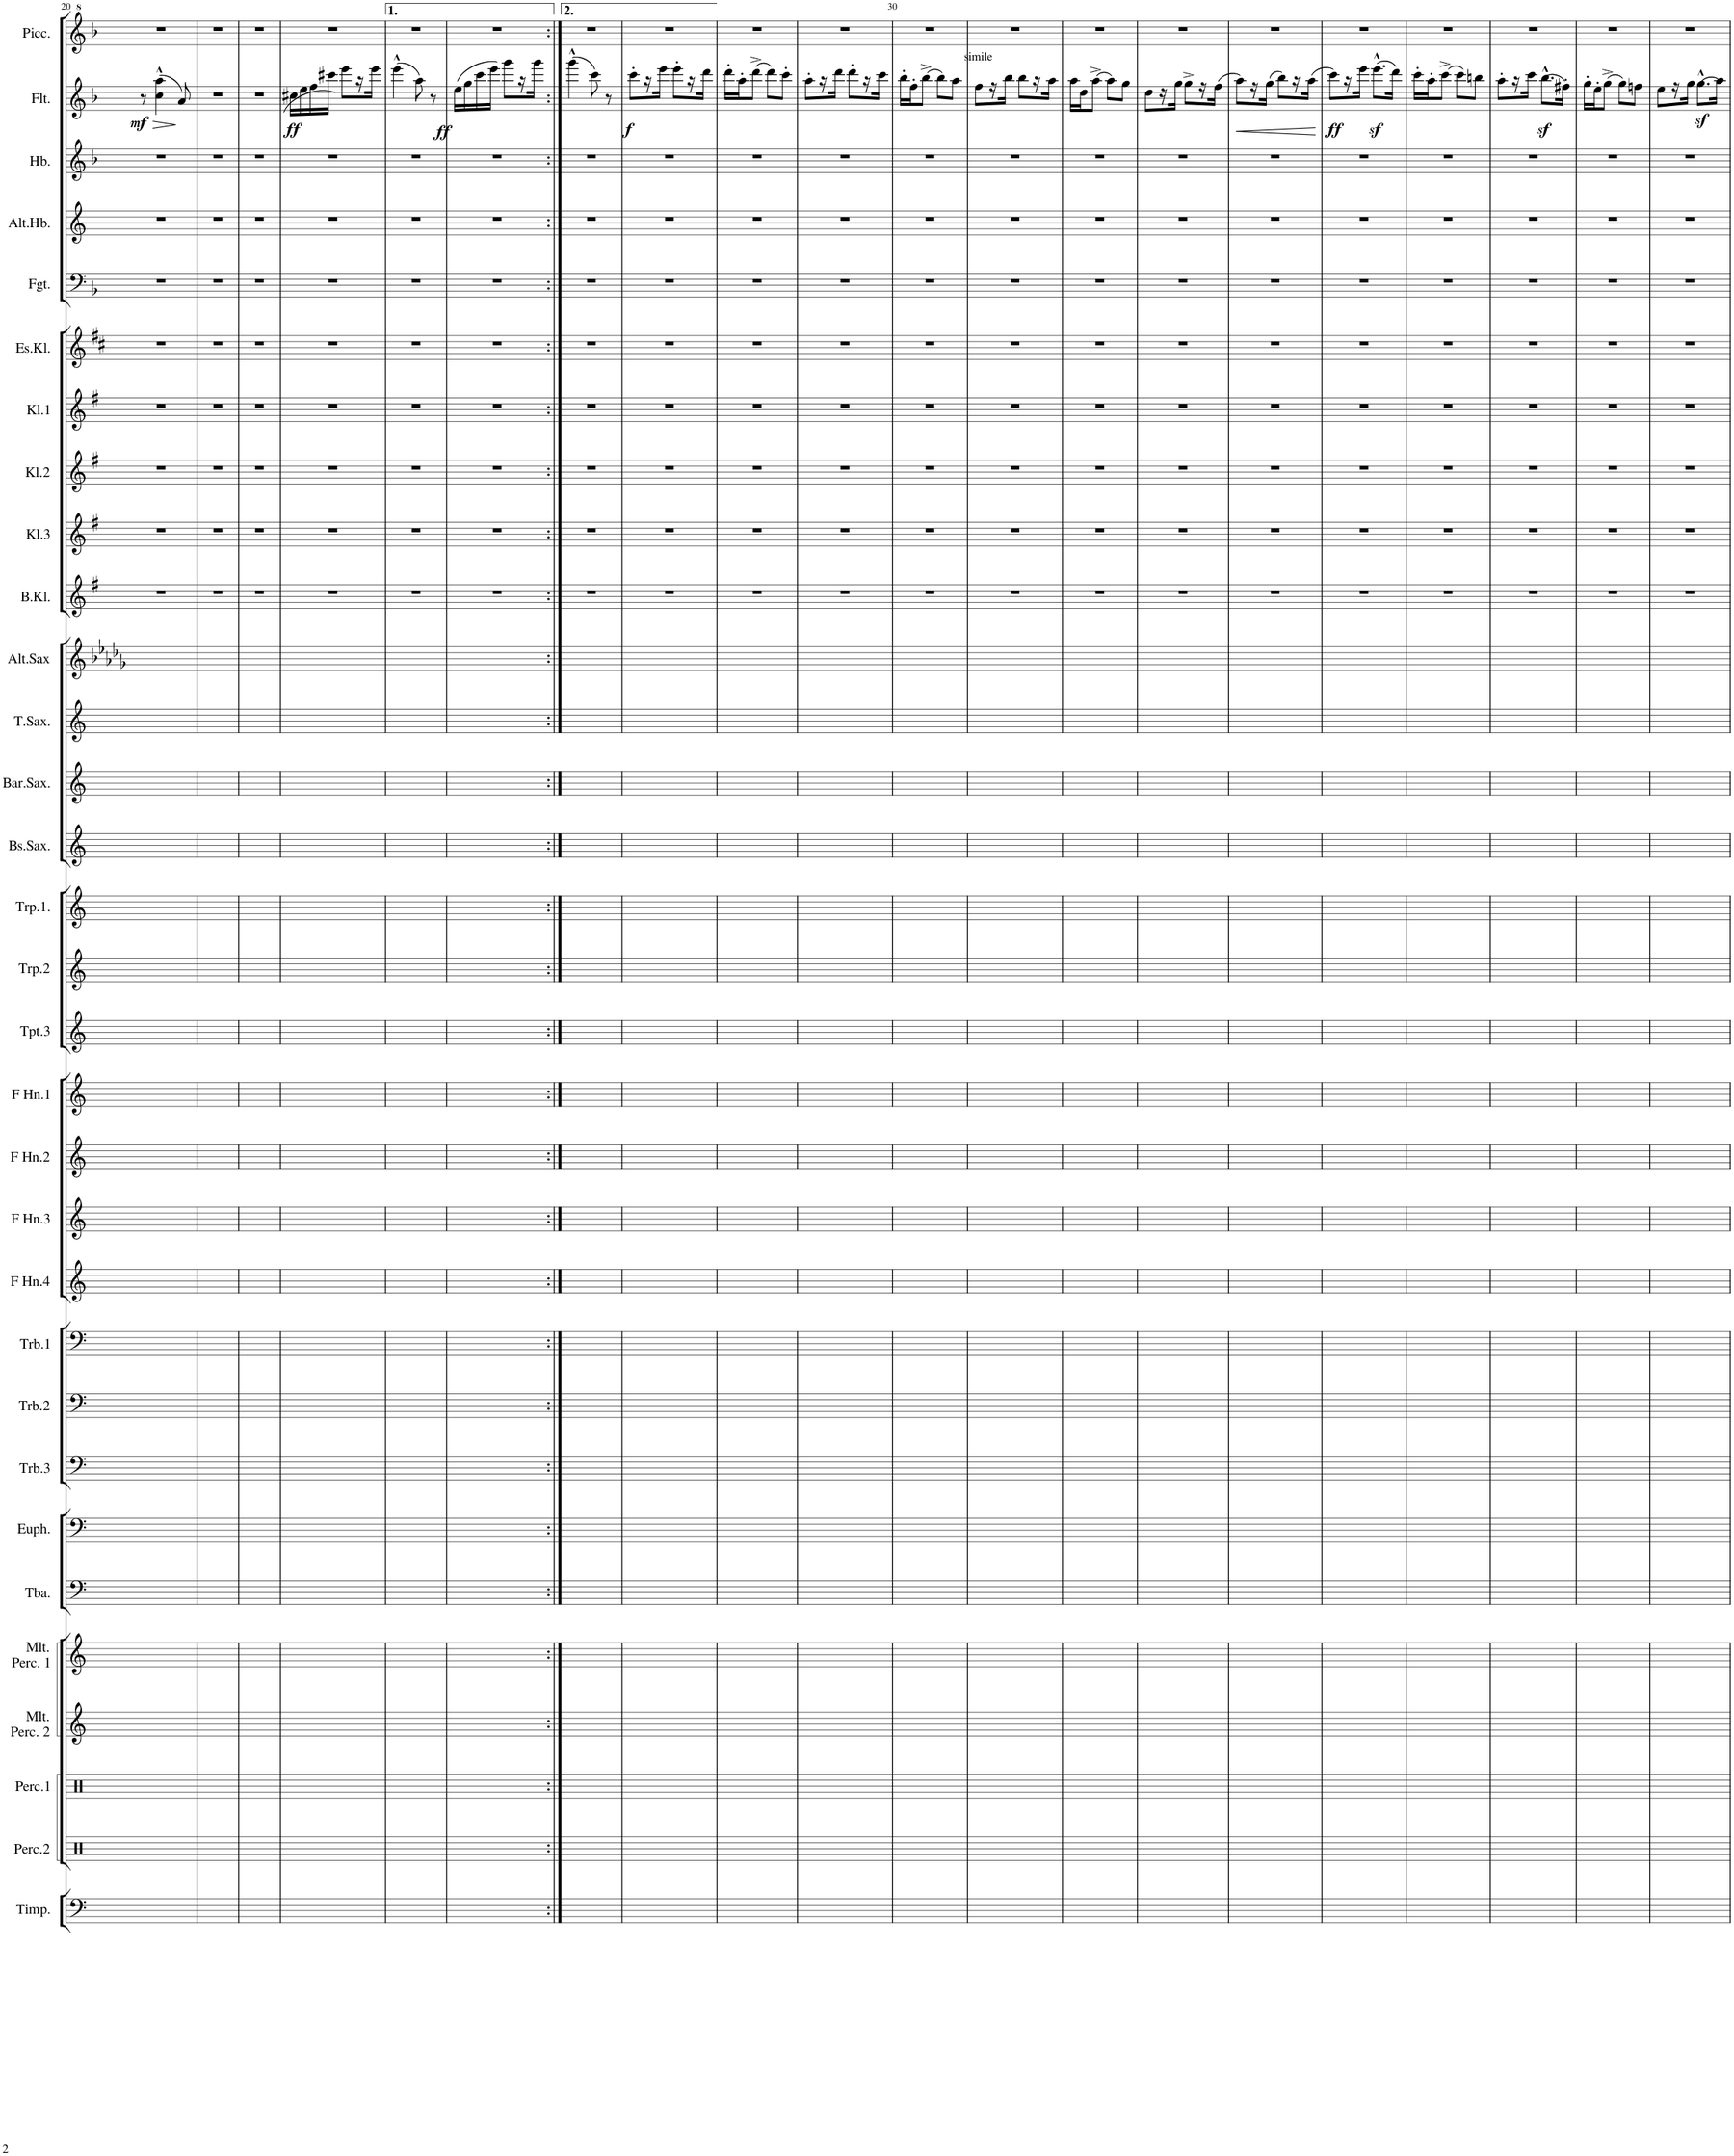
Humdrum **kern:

**kern	**kern	**kern	**kern	**kern	**kern	**kern	**kern	**kern	**kern	**kern	**kern	**kern	**kern	**kern	**kern	**kern	**kern	**kern	**kern	**kern	**kern	**kern	**kern	**kern	**kern	**kern	**kern	**kern	**kern	**dynam	**kern
*part31	*part30	*part29	*part28	*part27	*part26	*part25	*part24	*part23	*part22	*part21	*part20	*part19	*part18	*part17	*part16	*part15	*part14	*part13	*part12	*part11	*part10	*part9	*part8	*part7	*part6	*part5	*part4	*part3	*part2	*part2	*part1
*staff31	*staff30	*staff29	*staff28	*staff27	*staff26	*staff25	*staff24	*staff23	*staff22	*staff21	*staff20	*staff19	*staff18	*staff17	*staff16	*staff15	*staff14	*staff13	*staff12	*staff11	*staff10	*staff9	*staff8	*staff7	*staff6	*staff5	*staff4	*staff3	*staff2	*staff2	*staff1
*I"Timpani	*I"Percussion 2 Toms, Hi-Hat, Bongos, Triangle	*I"Percussion 1 Bass Drum, Snare Drum, Mark Tree	*I"Mallet Percussion 2 Xylophone, Glockenspiel	*I"Mallet Percussion 1 Vibraphone, Marimba	*I"Tuba Bass	*I"Euphonium	*I"Trombone 3	*I"Trombone 2	*I"Trombone 1	*I"Hoorn in F 4	*I"Hoorn in F 3	*I"Hoorn in F 2	*I"Hoorn in F 1	*I"Trompet 3	*I"Trompet 2	*I"Trompet 1	*I"Bas Sax	*I"Bariton Sax	*I"Tenor Sax	*I"Alt Sax	*I"Bas Klarinet	*I"Klarinet 3	*I"Klarinet 2	*I"Klarinet 1	*I"Es Klarinet	*I"Fagot	*I"Alt hobo	*I"Hobo	*I"Fluit	*	*I"Piccolo
*I'Timp.	*I'Perc.2	*I'Perc.1	*I'Mlt.  Perc. 2	*I'Mlt.  Perc. 1	*I'Tba.	*I'Euph.	*I'Trb.3	*I'Trb.2	*I'Trb.1	*	*	*	*	*I'Tpt.3	*I'Trp.2	*I'Trp.1.	*I'Bs.Sax.	*I'Bar.Sax.	*I'T.Sax.	*I'Alt.Sax	*I'B.Kl.	*I'Kl.3	*I'Kl.2	*I'Kl.1	*I'Es.Kl.	*I'Fgt.	*I'Alt.Hb.	*I'Hb.	*I'Flt.	*	*I'Picc.
!!LO:PB:g=z
*clefF4	*clefX	*clefX	*clefG2	*clefG2	*clefF4	*clefF4	*clefF4	*clefF4	*clefF4	*clefG2	*clefG2	*clefG2	*clefG2	*clefG2	*clefG2	*clefG2	*clefG2	*clefG2	*clefG2	*clefG2	*clefG2	*clefG2	*clefG2	*clefG2	*clefG2	*clefF4	*clefG2	*clefG2	*clefG2	*	*clefG^2
*	*	*	*	*Trd-14c-24	*	*	*	*	*	*Trd4c7	*Trd4c7	*Trd4c7	*Trd4c7	*Trd1c2	*Trd1c2	*Trd1c2	*Trd12c21	*Trd12c21	*Trd8c14	*Trd5c9	*Trd8c14	*Trd1c2	*Trd1c2	*Trd1c2	*Trd1c2	*	*Trd4c7	*	*	*	*Trd-7c-12
*k[]	*k[]	*k[]	*k[]	*k[]	*k[]	*k[]	*k[]	*k[]	*k[]	*k[]	*k[]	*k[]	*k[]	*k[]	*k[]	*k[]	*k[]	*k[]	*k[]	*k[b-e-a-d-g-]	*k[f#]	*k[f#]	*k[f#]	*k[f#]	*k[f#c#]	*k[b-]	*k[]	*k[b-]	*k[b-]	*	*k[b-]
*	*	*	*	*	*	*	*	*	*	*	*	*	*	*	*	*	*	*	*	*M2/4	*M2/4	*M2/4	*M2/4	*M2/4	*M2/4	*M2/4	*M2/4	*M2/4	*M2/4	*	*M2/4
=20	=20	=20	=20	=20	=20	=20	=20	=20	=20	=20	=20	=20	=20	=20	=20	=20	=20	=20	=20	=20	=20	=20	=20	=20	=20	=20	=20	=20	=20	=20	=20
!	!	!	!	!	!	!	!	!	!	!	!	!	!	!	!	!	!	!	!	!	!	!	!	!	!	!	!	!	!	!LO:HP:b	!
!	!	!	!	!	!	!	!	!	!	!	!	!	!	!	!	!	!	!	!	!	!	!	!	!	!	!	!	!	!	!LO:DY:n=1:b	!
1r	1r	1r	1r	1r	1r	1r	1r	1r	1r	1r	1r	1r	1r	1r	1r	1r	1r	1r	1r	2r	2r	2r	2r	2r	2r	2r	2r	2r	8r	> mf	2r
.	.	.	.	.	.	.	.	.	.	.	.	.	.	.	.	.	.	.	.	.	.	.	.	.	.	.	.	.	(4cc\^^ 4aa\^^	.	.
.	.	.	.	.	.	.	.	.	.	.	.	.	.	.	.	.	.	.	.	.	.	.	.	.	.	.	.	.	8a/)	.	.
.	.	.	.	.	.	.	.	.	.	.	.	.	.	.	.	.	.	.	.	2ryy	2ryy	2ryy	2ryy	2ryy	2ryy	2ryy	2ryy	2ryy	2ryy	]	2ryy
=21	=21	=21	=21	=21	=21	=21	=21	=21	=21	=21	=21	=21	=21	=21	=21	=21	=21	=21	=21	=21	=21	=21	=21	=21	=21	=21	=21	=21	=21	=21	=21
1r	1r	1r	1r	1r	1r	1r	1r	1r	1r	1r	1r	1r	1r	1r	1r	1r	1r	1r	1r	2r	2r	2r	2r	2r	2r	2r	2r	2r	2r	.	2r
.	.	.	.	.	.	.	.	.	.	.	.	.	.	.	.	.	.	.	.	2ryy	2ryy	2ryy	2ryy	2ryy	2ryy	2ryy	2ryy	2ryy	2ryy	.	2ryy
=22	=22	=22	=22	=22	=22	=22	=22	=22	=22	=22	=22	=22	=22	=22	=22	=22	=22	=22	=22	=22	=22	=22	=22	=22	=22	=22	=22	=22	=22	=22	=22
1r	1r	1r	1r	1r	1r	1r	1r	1r	1r	1r	1r	1r	1r	1r	1r	1r	1r	1r	1r	2r	2r	2r	2r	2r	2r	2r	2r	2r	2r	.	2r
.	.	.	.	.	.	.	.	.	.	.	.	.	.	.	.	.	.	.	.	2ryy	2ryy	2ryy	2ryy	2ryy	2ryy	2ryy	2ryy	2ryy	2ryy	.	2ryy
=23	=23	=23	=23	=23	=23	=23	=23	=23	=23	=23	=23	=23	=23	=23	=23	=23	=23	=23	=23	=23	=23	=23	=23	=23	=23	=23	=23	=23	=23	=23	=23
!	!	!	!	!	!	!	!	!	!	!	!	!	!	!	!	!	!	!	!	!	!	!	!	!	!	!	!	!	!	!LO:DY:b	!
1r	1r	1r	1r	1r	1r	1r	1r	1r	1r	1r	1r	1r	1r	1r	1r	1r	1r	1r	1r	2r	2r	2r	2r	2r	2r	2r	2r	2r	(16cc#X\LL	ff	2r
.	.	.	.	.	.	.	.	.	.	.	.	.	.	.	.	.	.	.	.	.	.	.	.	.	.	.	.	.	16ee\	.	.
.	.	.	.	.	.	.	.	.	.	.	.	.	.	.	.	.	.	.	.	.	.	.	.	.	.	.	.	.	16ff\	.	.
.	.	.	.	.	.	.	.	.	.	.	.	.	.	.	.	.	.	.	.	.	.	.	.	.	.	.	.	.	16ccc#X\JJ	.	.
.	.	.	.	.	.	.	.	.	.	.	.	.	.	.	.	.	.	.	.	.	.	.	.	.	.	.	.	.	8eee\L)	.	.
.	.	.	.	.	.	.	.	.	.	.	.	.	.	.	.	.	.	.	.	.	.	.	.	.	.	.	.	.	16r	.	.
.	.	.	.	.	.	.	.	.	.	.	.	.	.	.	.	.	.	.	.	.	.	.	.	.	.	.	.	.	16eee\JL	.	.
.	.	.	.	.	.	.	.	.	.	.	.	.	.	.	.	.	.	.	.	2ryy	2ryy	2ryy	2ryy	2ryy	2ryy	2ryy	2ryy	2ryy	2ryy	.	2ryy
=24	=24	=24	=24	=24	=24	=24	=24	=24	=24	=24	=24	=24	=24	=24	=24	=24	=24	=24	=24	=24	=24	=24	=24	=24	=24	=24	=24	=24	=24	=24	=24
1r	1r	1r	1r	1r	1r	1r	1r	1r	1r	1r	1r	1r	1r	1r	1r	1r	1r	1r	1r	2r	2r	2r	2r	2r	2r	2r	2r	2r	(4eee^^\	.	2r
.	.	.	.	.	.	.	.	.	.	.	.	.	.	.	.	.	.	.	.	.	.	.	.	.	.	.	.	.	8aa\)	.	.
.	.	.	.	.	.	.	.	.	.	.	.	.	.	.	.	.	.	.	.	.	.	.	.	.	.	.	.	.	8r	.	.
.	.	.	.	.	.	.	.	.	.	.	.	.	.	.	.	.	.	.	.	2ryy	2ryy	2ryy	2ryy	2ryy	2ryy	2ryy	2ryy	2ryy	2ryy	.	2ryy
=25	=25	=25	=25	=25	=25	=25	=25	=25	=25	=25	=25	=25	=25	=25	=25	=25	=25	=25	=25	=25	=25	=25	=25	=25	=25	=25	=25	=25	=25	=25	=25
!	!	!	!	!	!	!	!	!	!	!	!	!	!	!	!	!	!	!	!	!	!	!	!	!	!	!	!	!	!	!LO:DY:b	!
1r	1r	1r	1r	1r	1r	1r	1r	1r	1r	1r	1r	1r	1r	1r	1r	1r	1r	1r	1r	2r	2r	2r	2r	2r	2r	2r	2r	2r	16ee\LL	ff	2r
.	.	.	.	.	.	.	.	.	.	.	.	.	.	.	.	.	.	.	.	.	.	.	.	.	.	.	.	.	(16gg\	.	.
.	.	.	.	.	.	.	.	.	.	.	.	.	.	.	.	.	.	.	.	.	.	.	.	.	.	.	.	.	16ccc\	.	.
.	.	.	.	.	.	.	.	.	.	.	.	.	.	.	.	.	.	.	.	.	.	.	.	.	.	.	.	.	16eee\JJ	.	.
.	.	.	.	.	.	.	.	.	.	.	.	.	.	.	.	.	.	.	.	.	.	.	.	.	.	.	.	.	8ggg\L)	.	.
.	.	.	.	.	.	.	.	.	.	.	.	.	.	.	.	.	.	.	.	.	.	.	.	.	.	.	.	.	16r	.	.
.	.	.	.	.	.	.	.	.	.	.	.	.	.	.	.	.	.	.	.	.	.	.	.	.	.	.	.	.	16ggg\JL	.	.
.	.	.	.	.	.	.	.	.	.	.	.	.	.	.	.	.	.	.	.	2ryy	2ryy	2ryy	2ryy	2ryy	2ryy	2ryy	2ryy	2ryy	2ryy	.	2ryy
=26:|!	=26:|!	=26:|!	=26:|!	=26:|!	=26:|!	=26:|!	=26:|!	=26:|!	=26:|!	=26:|!	=26:|!	=26:|!	=26:|!	=26:|!	=26:|!	=26:|!	=26:|!	=26:|!	=26:|!	=26:|!	=26:|!	=26:|!	=26:|!	=26:|!	=26:|!	=26:|!	=26:|!	=26:|!	=26:|!	=26:|!	=26:|!
1r	1r	1r	1r	1r	1r	1r	1r	1r	1r	1r	1r	1r	1r	1r	1r	1r	1r	1r	1r	2r	2r	2r	2r	2r	2r	2r	2r	2r	(4ggg^^\	.	2r
.	.	.	.	.	.	.	.	.	.	.	.	.	.	.	.	.	.	.	.	.	.	.	.	.	.	.	.	.	8ccc\)	.	.
.	.	.	.	.	.	.	.	.	.	.	.	.	.	.	.	.	.	.	.	.	.	.	.	.	.	.	.	.	8r	.	.
.	.	.	.	.	.	.	.	.	.	.	.	.	.	.	.	.	.	.	.	2ryy	2ryy	2ryy	2ryy	2ryy	2ryy	2ryy	2ryy	2ryy	2ryy	.	2ryy
=27	=27	=27	=27	=27	=27	=27	=27	=27	=27	=27	=27	=27	=27	=27	=27	=27	=27	=27	=27	=27	=27	=27	=27	=27	=27	=27	=27	=27	=27	=27	=27
!	!	!	!	!	!	!	!	!	!	!	!	!	!	!	!	!	!	!	!	!	!	!	!	!	!	!	!	!	!	!LO:DY:b	!
1r	1r	1r	1r	1r	1r	1r	1r	1r	1r	1r	1r	1r	1r	1r	1r	1r	1r	1r	1r	2r	2r	2r	2r	2r	2r	2r	2r	2r	8ccc'\L	f	2r
.	.	.	.	.	.	.	.	.	.	.	.	.	.	.	.	.	.	.	.	.	.	.	.	.	.	.	.	.	16r	.	.
.	.	.	.	.	.	.	.	.	.	.	.	.	.	.	.	.	.	.	.	.	.	.	.	.	.	.	.	.	16eee\JL	.	.
.	.	.	.	.	.	.	.	.	.	.	.	.	.	.	.	.	.	.	.	.	.	.	.	.	.	.	.	.	8eee'\L	.	.
.	.	.	.	.	.	.	.	.	.	.	.	.	.	.	.	.	.	.	.	.	.	.	.	.	.	.	.	.	16r	.	.
.	.	.	.	.	.	.	.	.	.	.	.	.	.	.	.	.	.	.	.	.	.	.	.	.	.	.	.	.	16ddd\JL	.	.
.	.	.	.	.	.	.	.	.	.	.	.	.	.	.	.	.	.	.	.	2ryy	2ryy	2ryy	2ryy	2ryy	2ryy	2ryy	2ryy	2ryy	2ryy	.	2ryy
=28	=28	=28	=28	=28	=28	=28	=28	=28	=28	=28	=28	=28	=28	=28	=28	=28	=28	=28	=28	=28	=28	=28	=28	=28	=28	=28	=28	=28	=28	=28	=28
1r	1r	1r	1r	1r	1r	1r	1r	1r	1r	1r	1r	1r	1r	1r	1r	1r	1r	1r	1r	2r	2r	2r	2r	2r	2r	2r	2r	2r	16ddd'\LL	.	2r
.	.	.	.	.	.	.	.	.	.	.	.	.	.	.	.	.	.	.	.	.	.	.	.	.	.	.	.	.	16aa'\J	.	.
.	.	.	.	.	.	.	.	.	.	.	.	.	.	.	.	.	.	.	.	.	.	.	.	.	.	.	.	.	(8ddd^\J	.	.
.	.	.	.	.	.	.	.	.	.	.	.	.	.	.	.	.	.	.	.	.	.	.	.	.	.	.	.	.	8ddd\L)	.	.
.	.	.	.	.	.	.	.	.	.	.	.	.	.	.	.	.	.	.	.	.	.	.	.	.	.	.	.	.	8ccc'\J	.	.
.	.	.	.	.	.	.	.	.	.	.	.	.	.	.	.	.	.	.	.	2ryy	2ryy	2ryy	2ryy	2ryy	2ryy	2ryy	2ryy	2ryy	2ryy	.	2ryy
=29	=29	=29	=29	=29	=29	=29	=29	=29	=29	=29	=29	=29	=29	=29	=29	=29	=29	=29	=29	=29	=29	=29	=29	=29	=29	=29	=29	=29	=29	=29	=29
1r	1r	1r	1r	1r	1r	1r	1r	1r	1r	1r	1r	1r	1r	1r	1r	1r	1r	1r	1r	2r	2r	2r	2r	2r	2r	2r	2r	2r	8aa'\L	.	2r
.	.	.	.	.	.	.	.	.	.	.	.	.	.	.	.	.	.	.	.	.	.	.	.	.	.	.	.	.	16r	.	.
.	.	.	.	.	.	.	.	.	.	.	.	.	.	.	.	.	.	.	.	.	.	.	.	.	.	.	.	.	16ddd\JL	.	.
.	.	.	.	.	.	.	.	.	.	.	.	.	.	.	.	.	.	.	.	.	.	.	.	.	.	.	.	.	8ddd'\L	.	.
.	.	.	.	.	.	.	.	.	.	.	.	.	.	.	.	.	.	.	.	.	.	.	.	.	.	.	.	.	16r	.	.
.	.	.	.	.	.	.	.	.	.	.	.	.	.	.	.	.	.	.	.	.	.	.	.	.	.	.	.	.	16ccc\JL	.	.
.	.	.	.	.	.	.	.	.	.	.	.	.	.	.	.	.	.	.	.	2ryy	2ryy	2ryy	2ryy	2ryy	2ryy	2ryy	2ryy	2ryy	2ryy	.	2ryy
=30	=30	=30	=30	=30	=30	=30	=30	=30	=30	=30	=30	=30	=30	=30	=30	=30	=30	=30	=30	=30	=30	=30	=30	=30	=30	=30	=30	=30	=30	=30	=30
1r	1r	1r	1r	1r	1r	1r	1r	1r	1r	1r	1r	1r	1r	1r	1r	1r	1r	1r	1r	2r	2r	2r	2r	2r	2r	2r	2r	2r	16bb-'\LL	.	2r
.	.	.	.	.	.	.	.	.	.	.	.	.	.	.	.	.	.	.	.	.	.	.	.	.	.	.	.	.	16ff'\J	.	.
!	!	!	!	!	!	!	!	!	!	!	!	!	!	!	!	!	!	!	!	!	!	!	!	!	!	!	!	!	!LO:TX:a:t=simile	!	!
.	.	.	.	.	.	.	.	.	.	.	.	.	.	.	.	.	.	.	.	.	.	.	.	.	.	.	.	.	(8bb-^\J	.	.
.	.	.	.	.	.	.	.	.	.	.	.	.	.	.	.	.	.	.	.	.	.	.	.	.	.	.	.	.	8bb-\L)	.	.
.	.	.	.	.	.	.	.	.	.	.	.	.	.	.	.	.	.	.	.	.	.	.	.	.	.	.	.	.	8aa\J	.	.
.	.	.	.	.	.	.	.	.	.	.	.	.	.	.	.	.	.	.	.	2ryy	2ryy	2ryy	2ryy	2ryy	2ryy	2ryy	2ryy	2ryy	2ryy	.	2ryy
=31	=31	=31	=31	=31	=31	=31	=31	=31	=31	=31	=31	=31	=31	=31	=31	=31	=31	=31	=31	=31	=31	=31	=31	=31	=31	=31	=31	=31	=31	=31	=31
1r	1r	1r	1r	1r	1r	1r	1r	1r	1r	1r	1r	1r	1r	1r	1r	1r	1r	1r	1r	2r	2r	2r	2r	2r	2r	2r	2r	2r	8ff\L	.	2r
.	.	.	.	.	.	.	.	.	.	.	.	.	.	.	.	.	.	.	.	.	.	.	.	.	.	.	.	.	16r	.	.
.	.	.	.	.	.	.	.	.	.	.	.	.	.	.	.	.	.	.	.	.	.	.	.	.	.	.	.	.	16bb-\JL	.	.
.	.	.	.	.	.	.	.	.	.	.	.	.	.	.	.	.	.	.	.	.	.	.	.	.	.	.	.	.	8bb-\L	.	.
.	.	.	.	.	.	.	.	.	.	.	.	.	.	.	.	.	.	.	.	.	.	.	.	.	.	.	.	.	16r	.	.
.	.	.	.	.	.	.	.	.	.	.	.	.	.	.	.	.	.	.	.	.	.	.	.	.	.	.	.	.	16aa\JL	.	.
.	.	.	.	.	.	.	.	.	.	.	.	.	.	.	.	.	.	.	.	2ryy	2ryy	2ryy	2ryy	2ryy	2ryy	2ryy	2ryy	2ryy	2ryy	.	2ryy
=32	=32	=32	=32	=32	=32	=32	=32	=32	=32	=32	=32	=32	=32	=32	=32	=32	=32	=32	=32	=32	=32	=32	=32	=32	=32	=32	=32	=32	=32	=32	=32
1r	1r	1r	1r	1r	1r	1r	1r	1r	1r	1r	1r	1r	1r	1r	1r	1r	1r	1r	1r	2r	2r	2r	2r	2r	2r	2r	2r	2r	16aa\LL	.	2r
.	.	.	.	.	.	.	.	.	.	.	.	.	.	.	.	.	.	.	.	.	.	.	.	.	.	.	.	.	16dd\J	.	.
.	.	.	.	.	.	.	.	.	.	.	.	.	.	.	.	.	.	.	.	.	.	.	.	.	.	.	.	.	(8aa^\J	.	.
.	.	.	.	.	.	.	.	.	.	.	.	.	.	.	.	.	.	.	.	.	.	.	.	.	.	.	.	.	8aa\L)	.	.
.	.	.	.	.	.	.	.	.	.	.	.	.	.	.	.	.	.	.	.	.	.	.	.	.	.	.	.	.	8gg\J	.	.
.	.	.	.	.	.	.	.	.	.	.	.	.	.	.	.	.	.	.	.	2ryy	2ryy	2ryy	2ryy	2ryy	2ryy	2ryy	2ryy	2ryy	2ryy	.	2ryy
=33	=33	=33	=33	=33	=33	=33	=33	=33	=33	=33	=33	=33	=33	=33	=33	=33	=33	=33	=33	=33	=33	=33	=33	=33	=33	=33	=33	=33	=33	=33	=33
1r	1r	1r	1r	1r	1r	1r	1r	1r	1r	1r	1r	1r	1r	1r	1r	1r	1r	1r	1r	2r	2r	2r	2r	2r	2r	2r	2r	2r	8dd\L	.	2r
.	.	.	.	.	.	.	.	.	.	.	.	.	.	.	.	.	.	.	.	.	.	.	.	.	.	.	.	.	16r	.	.
.	.	.	.	.	.	.	.	.	.	.	.	.	.	.	.	.	.	.	.	.	.	.	.	.	.	.	.	.	16gg\JL	.	.
.	.	.	.	.	.	.	.	.	.	.	.	.	.	.	.	.	.	.	.	.	.	.	.	.	.	.	.	.	8gg^\L	.	.
.	.	.	.	.	.	.	.	.	.	.	.	.	.	.	.	.	.	.	.	.	.	.	.	.	.	.	.	.	16r	.	.
.	.	.	.	.	.	.	.	.	.	.	.	.	.	.	.	.	.	.	.	.	.	.	.	.	.	.	.	.	(16ff\JL	.	.
.	.	.	.	.	.	.	.	.	.	.	.	.	.	.	.	.	.	.	.	2ryy	2ryy	2ryy	2ryy	2ryy	2ryy	2ryy	2ryy	2ryy	2ryy	.	2ryy
=34	=34	=34	=34	=34	=34	=34	=34	=34	=34	=34	=34	=34	=34	=34	=34	=34	=34	=34	=34	=34	=34	=34	=34	=34	=34	=34	=34	=34	=34	=34	=34
!	!	!	!	!	!	!	!	!	!	!	!	!	!	!	!	!	!	!	!	!	!	!	!	!	!	!	!	!	!	!LO:HP:b	!
1r	1r	1r	1r	1r	1r	1r	1r	1r	1r	1r	1r	1r	1r	1r	1r	1r	1r	1r	1r	2r	2r	2r	2r	2r	2r	2r	2r	2r	8aa\L)	<	2r
.	.	.	.	.	.	.	.	.	.	.	.	.	.	.	.	.	.	.	.	.	.	.	.	.	.	.	.	.	16r	.	.
.	.	.	.	.	.	.	.	.	.	.	.	.	.	.	.	.	.	.	.	.	.	.	.	.	.	.	.	.	(16gg\JL	.	.
.	.	.	.	.	.	.	.	.	.	.	.	.	.	.	.	.	.	.	.	.	.	.	.	.	.	.	.	.	8bb-\L)	.	.
.	.	.	.	.	.	.	.	.	.	.	.	.	.	.	.	.	.	.	.	.	.	.	.	.	.	.	.	.	16r	.	.
.	.	.	.	.	.	.	.	.	.	.	.	.	.	.	.	.	.	.	.	.	.	.	.	.	.	.	.	.	(16aa\JL	.	.
.	.	.	.	.	.	.	.	.	.	.	.	.	.	.	.	.	.	.	.	2ryy	2ryy	2ryy	2ryy	2ryy	2ryy	2ryy	2ryy	2ryy	2ryy	[	2ryy
=35	=35	=35	=35	=35	=35	=35	=35	=35	=35	=35	=35	=35	=35	=35	=35	=35	=35	=35	=35	=35	=35	=35	=35	=35	=35	=35	=35	=35	=35	=35	=35
!	!	!	!	!	!	!	!	!	!	!	!	!	!	!	!	!	!	!	!	!	!	!	!	!	!	!	!	!	!	!LO:DY:b	!
1r	1r	1r	1r	1r	1r	1r	1r	1r	1r	1r	1r	1r	1r	1r	1r	1r	1r	1r	1r	2r	2r	2r	2r	2r	2r	2r	2r	2r	8ccc\L)	ff	2r
.	.	.	.	.	.	.	.	.	.	.	.	.	.	.	.	.	.	.	.	.	.	.	.	.	.	.	.	.	16r	.	.
.	.	.	.	.	.	.	.	.	.	.	.	.	.	.	.	.	.	.	.	.	.	.	.	.	.	.	.	.	16eee\JL	.	.
.	.	.	.	.	.	.	.	.	.	.	.	.	.	.	.	.	.	.	.	.	.	.	.	.	.	.	.	.	(8.eeez<^^\L	.	.
.	.	.	.	.	.	.	.	.	.	.	.	.	.	.	.	.	.	.	.	.	.	.	.	.	.	.	.	.	16ddd\JL)	.	.
.	.	.	.	.	.	.	.	.	.	.	.	.	.	.	.	.	.	.	.	2ryy	2ryy	2ryy	2ryy	2ryy	2ryy	2ryy	2ryy	2ryy	2ryy	.	2ryy
=36	=36	=36	=36	=36	=36	=36	=36	=36	=36	=36	=36	=36	=36	=36	=36	=36	=36	=36	=36	=36	=36	=36	=36	=36	=36	=36	=36	=36	=36	=36	=36
1r	1r	1r	1r	1r	1r	1r	1r	1r	1r	1r	1r	1r	1r	1r	1r	1r	1r	1r	1r	2r	2r	2r	2r	2r	2r	2r	2r	2r	16ccc'\LL	.	2r
.	.	.	.	.	.	.	.	.	.	.	.	.	.	.	.	.	.	.	.	.	.	.	.	.	.	.	.	.	16aa'\J	.	.
.	.	.	.	.	.	.	.	.	.	.	.	.	.	.	.	.	.	.	.	.	.	.	.	.	.	.	.	.	(8ccc^\J	.	.
.	.	.	.	.	.	.	.	.	.	.	.	.	.	.	.	.	.	.	.	.	.	.	.	.	.	.	.	.	8ccc\L)	.	.
.	.	.	.	.	.	.	.	.	.	.	.	.	.	.	.	.	.	.	.	.	.	.	.	.	.	.	.	.	8bbn\J	.	.
.	.	.	.	.	.	.	.	.	.	.	.	.	.	.	.	.	.	.	.	2ryy	2ryy	2ryy	2ryy	2ryy	2ryy	2ryy	2ryy	2ryy	2ryy	.	2ryy
=37	=37	=37	=37	=37	=37	=37	=37	=37	=37	=37	=37	=37	=37	=37	=37	=37	=37	=37	=37	=37	=37	=37	=37	=37	=37	=37	=37	=37	=37	=37	=37
1r	1r	1r	1r	1r	1r	1r	1r	1r	1r	1r	1r	1r	1r	1r	1r	1r	1r	1r	1r	2r	2r	2r	2r	2r	2r	2r	2r	2r	8aa'\L	.	2r
.	.	.	.	.	.	.	.	.	.	.	.	.	.	.	.	.	.	.	.	.	.	.	.	.	.	.	.	.	16r	.	.
.	.	.	.	.	.	.	.	.	.	.	.	.	.	.	.	.	.	.	.	.	.	.	.	.	.	.	.	.	16ccc\JL	.	.
.	.	.	.	.	.	.	.	.	.	.	.	.	.	.	.	.	.	.	.	.	.	.	.	.	.	.	.	.	(8.bb-z<^^\L	.	.
.	.	.	.	.	.	.	.	.	.	.	.	.	.	.	.	.	.	.	.	.	.	.	.	.	.	.	.	.	16ff#X'\JL)	.	.
.	.	.	.	.	.	.	.	.	.	.	.	.	.	.	.	.	.	.	.	2ryy	2ryy	2ryy	2ryy	2ryy	2ryy	2ryy	2ryy	2ryy	2ryy	.	2ryy
=38	=38	=38	=38	=38	=38	=38	=38	=38	=38	=38	=38	=38	=38	=38	=38	=38	=38	=38	=38	=38	=38	=38	=38	=38	=38	=38	=38	=38	=38	=38	=38
1r	1r	1r	1r	1r	1r	1r	1r	1r	1r	1r	1r	1r	1r	1r	1r	1r	1r	1r	1r	2r	2r	2r	2r	2r	2r	2r	2r	2r	16gg'\LL	.	2r
.	.	.	.	.	.	.	.	.	.	.	.	.	.	.	.	.	.	.	.	.	.	.	.	.	.	.	.	.	16ee'\J	.	.
.	.	.	.	.	.	.	.	.	.	.	.	.	.	.	.	.	.	.	.	.	.	.	.	.	.	.	.	.	(8gg^\J	.	.
.	.	.	.	.	.	.	.	.	.	.	.	.	.	.	.	.	.	.	.	.	.	.	.	.	.	.	.	.	8gg\L)	.	.
.	.	.	.	.	.	.	.	.	.	.	.	.	.	.	.	.	.	.	.	.	.	.	.	.	.	.	.	.	8ffn\J	.	.
.	.	.	.	.	.	.	.	.	.	.	.	.	.	.	.	.	.	.	.	2ryy	2ryy	2ryy	2ryy	2ryy	2ryy	2ryy	2ryy	2ryy	2ryy	.	2ryy
=39	=39	=39	=39	=39	=39	=39	=39	=39	=39	=39	=39	=39	=39	=39	=39	=39	=39	=39	=39	=39	=39	=39	=39	=39	=39	=39	=39	=39	=39	=39	=39
1r	1r	1r	1r	1r	1r	1r	1r	1r	1r	1r	1r	1r	1r	1r	1r	1r	1r	1r	1r	2r	2r	2r	2r	2r	2r	2r	2r	2r	8ee\L	.	2r
.	.	.	.	.	.	.	.	.	.	.	.	.	.	.	.	.	.	.	.	.	.	.	.	.	.	.	.	.	16r	.	.
.	.	.	.	.	.	.	.	.	.	.	.	.	.	.	.	.	.	.	.	.	.	.	.	.	.	.	.	.	16gg\JL	.	.
.	.	.	.	.	.	.	.	.	.	.	.	.	.	.	.	.	.	.	.	.	.	.	.	.	.	.	.	.	(8.ggz<^^\L	.	.
.	.	.	.	.	.	.	.	.	.	.	.	.	.	.	.	.	.	.	.	.	.	.	.	.	.	.	.	.	16aa\JL)	.	.
.	.	.	.	.	.	.	.	.	.	.	.	.	.	.	.	.	.	.	.	2ryy	2ryy	2ryy	2ryy	2ryy	2ryy	2ryy	2ryy	2ryy	2ryy	.	2ryy
=	=	=	=	=	=	=	=	=	=	=	=	=	=	=	=	=	=	=	=	=	=	=	=	=	=	=	=	=	=	=	=
*-	*-	*-	*-	*-	*-	*-	*-	*-	*-	*-	*-	*-	*-	*-	*-	*-	*-	*-	*-	*-	*-	*-	*-	*-	*-	*-	*-	*-	*-	*-	*-
